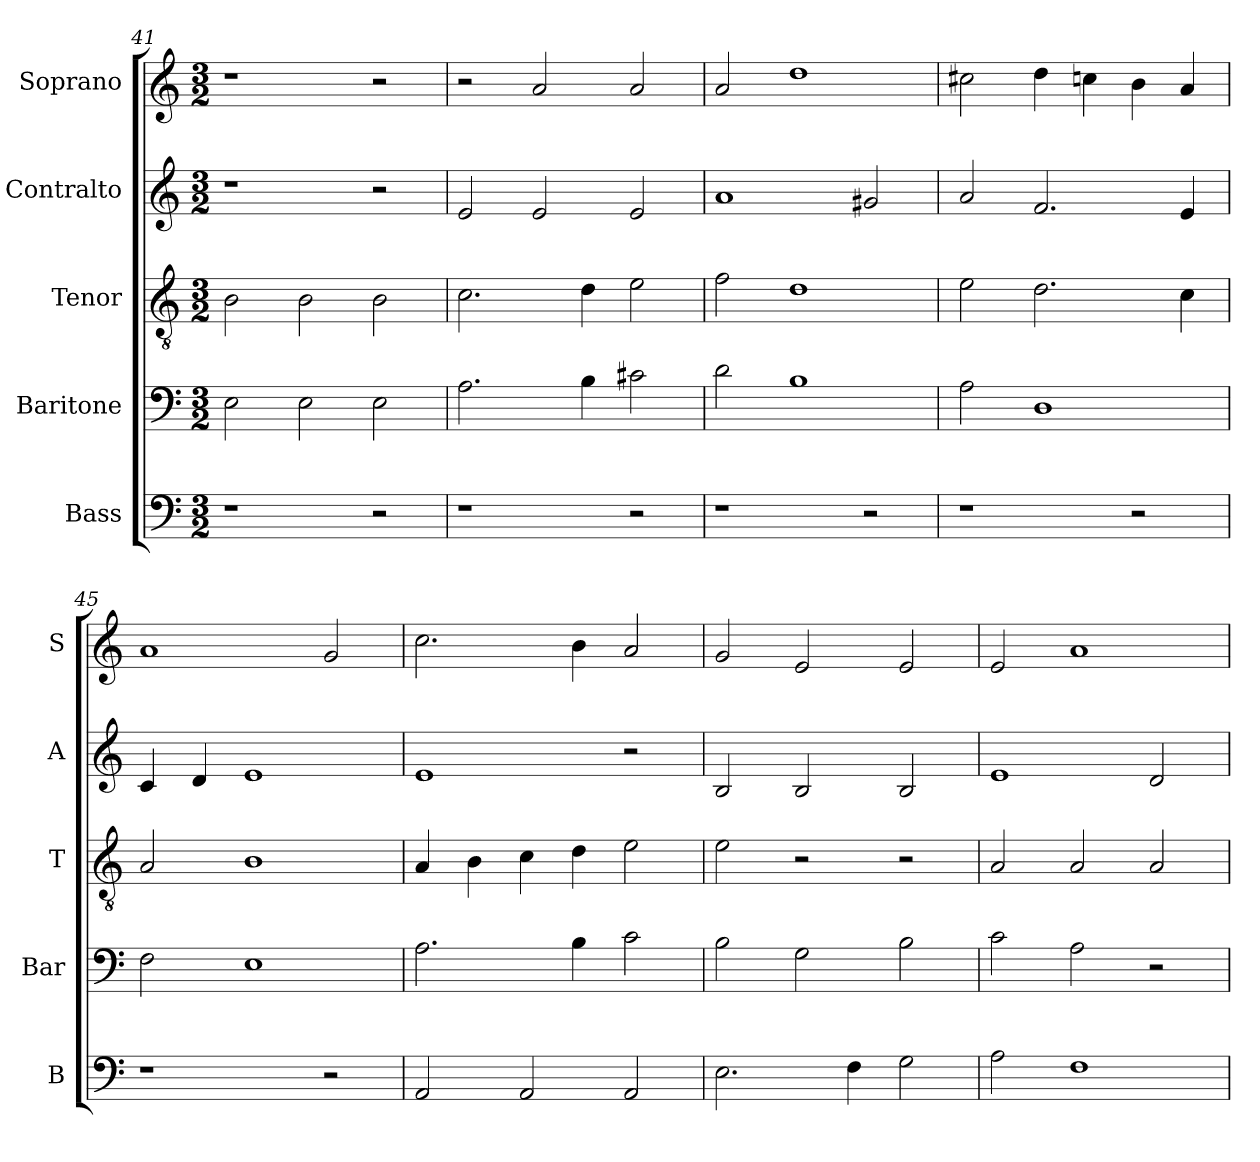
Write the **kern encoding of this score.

**kern	**kern	**kern	**kern	**kern
*part5	*part4	*part3	*part2	*part1
*staff5	*staff4	*staff3	*staff2	*staff1
*I"Bass	*I"Baritone	*I"Tenor	*I"Contralto	*I"Soprano
*I'B	*I'Bar	*I'T	*I'A	*I'S
*clefF4	*clefF4	*clefGv2	*clefG2	*clefG2
*k[]	*k[]	*k[]	*k[]	*k[]
*A:aeo	*A:aeo	*A:aeo	*A:aeo	*A:aeo
*M3/2	*M3/2	*M3/2	*M3/2	*M3/2
=41	=41	=41	=41	=41
1r	2E	2B	1r	1r
.	2E	2B	.	.
2r	2E	2B	2r	2r
=42	=42	=42	=42	=42
1r	2.A	2.c	2e	2r
.	.	.	2e	2a
.	4B	4d	.	.
2r	2c#X	2e	2e	2a
=43	=43	=43	=43	=43
1r	2d	2f	1a	2a
.	1B	1d	.	1dd
2r	.	.	2g#X	.
=44	=44	=44	=44	=44
1r	2A	2e	2a	2cc#X
.	1D	2.d	2.f	4dd
.	.	.	.	4ccn
2r	.	.	.	4b
.	.	4c	4e	4a
=45	=45	=45	=45	=45
1r	2F	2A	4c	1a
.	.	.	4d	.
.	1E	1B	1e	.
2r	.	.	.	2g
=46	=46	=46	=46	=46
2AA	2.A	4A	1e	2.cc
.	.	4B	.	.
2AA	.	4c	.	.
.	4B	4d	.	4b
2AA	2c	2e	2r	2a
=47	=47	=47	=47	=47
2.E	2B	2e	2B	2g
.	2G	2r	2B	2e
4F	.	.	.	.
2G	2B	2r	2B	2e
=48	=48	=48	=48	=48
2A	2c	2A	1e	2e
1F	2A	2A	.	1a
.	2r	2A	2d	.
=	=	=	=	=
*-	*-	*-	*-	*-
